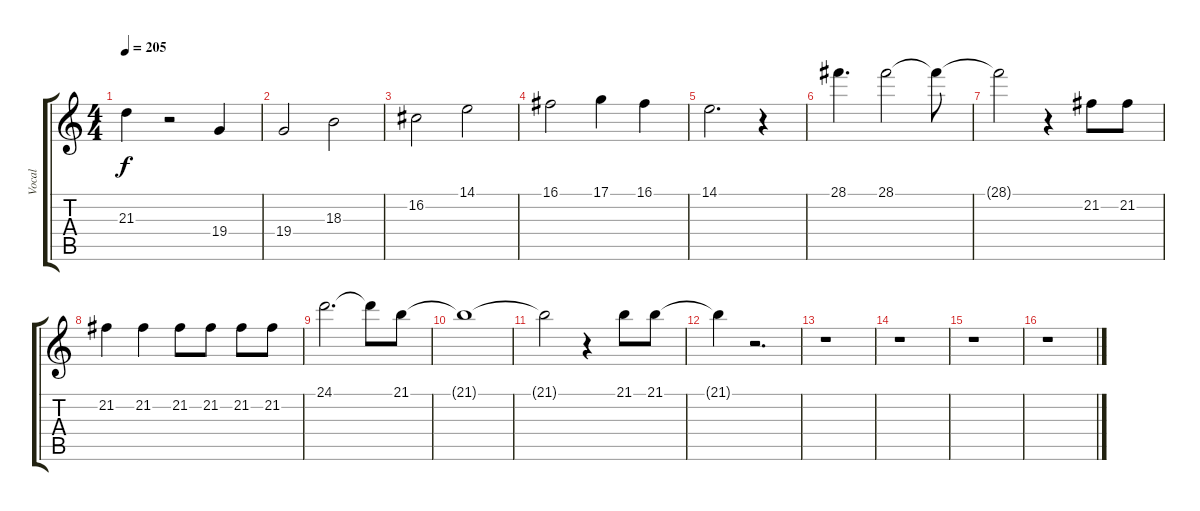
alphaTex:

\track ("Vocal" "Vocal") {instrument synthvoice}
\staff {score tabs}
\tuning (D4 A3 F3 C3 G2 D2) {hide}
\ts (4 4)
\tempo 205
\clef g2
\ks c
21.3{t}.4{dy f} r.2 19.4.4 |
19.4.2 18.3.2 |
16.2.2 14.1.2 |
16.1.2 17.1.4 16.1.4 |
14.1.2{d} r.4 |
28.1.4{d} 28.1.2 28.1{t}.8 |
28.1{t}.2 r.4 21.2.8 21.2.8 |
21.2.4 21.2.4 21.2.8 21.2.8 21.2.8 21.2.8 |
24.1.2{d} 24.1{t}.8 21.1.8 |
21.1{t}.1 |
21.1{t}.2 r.4 21.1.8 21.1.8 |
21.1{t}.4 r.2{d} |
r.1 |
r.1 |
r.1 |
r.1
